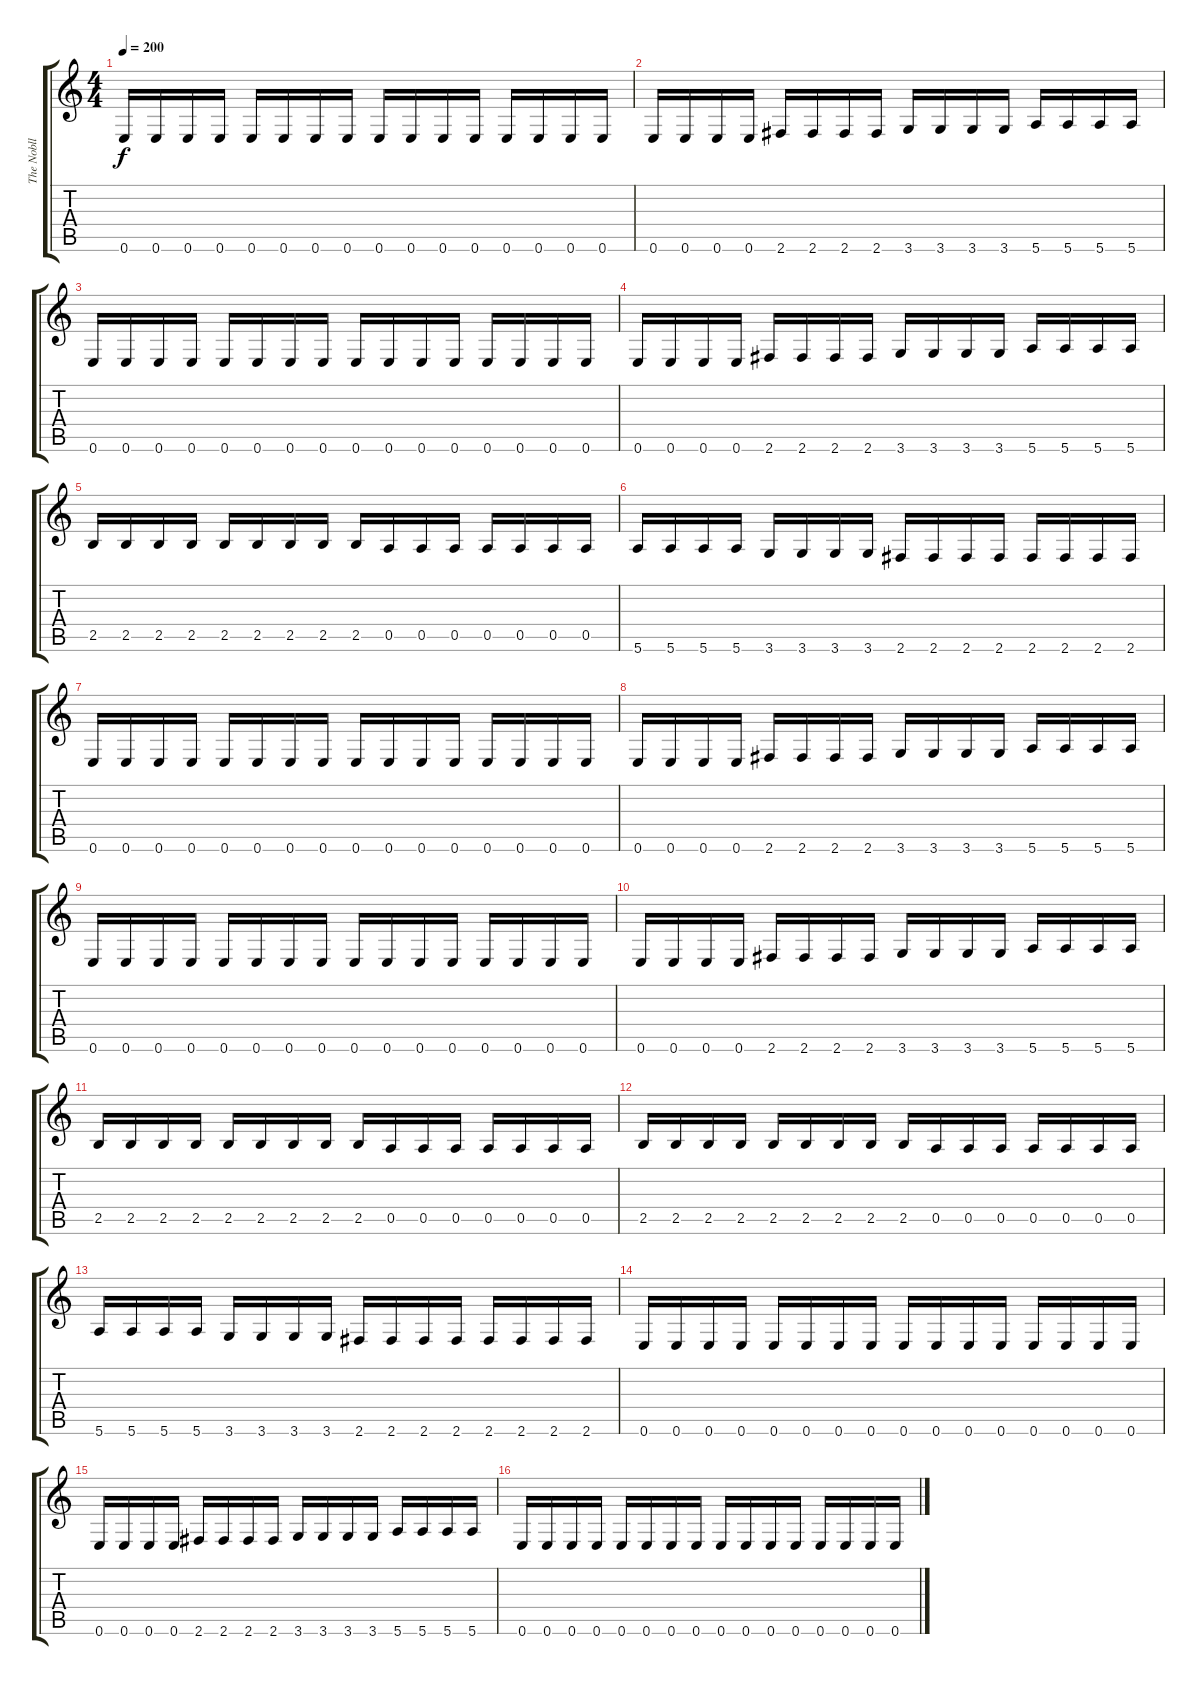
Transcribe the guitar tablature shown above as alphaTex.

\track ("The Nobll" "The Nobll") {instrument overdrivenguitar}
\staff {score tabs}
\tuning (E4 B3 G3 D3 A2 E2) {hide}
\ts (4 4)
\tempo 200
\clef g2
\ks c
0.6.16{dy f instrument overdrivenguitar} 0.6.16 0.6.16 0.6.16 0.6.16 0.6.16 0.6.16 0.6.16 0.6.16 0.6.16 0.6.16 0.6.16 0.6.16 0.6.16 0.6.16 0.6.16 |
0.6.16 0.6.16 0.6.16 0.6.16 2.6.16 2.6.16 2.6.16 2.6.16 3.6.16 3.6.16 3.6.16 3.6.16 5.6.16 5.6.16 5.6.16 5.6.16 |
0.6.16 0.6.16 0.6.16 0.6.16 0.6.16 0.6.16 0.6.16 0.6.16 0.6.16 0.6.16 0.6.16 0.6.16 0.6.16 0.6.16 0.6.16 0.6.16 |
0.6.16 0.6.16 0.6.16 0.6.16 2.6.16 2.6.16 2.6.16 2.6.16 3.6.16 3.6.16 3.6.16 3.6.16 5.6.16 5.6.16 5.6.16 5.6.16 |
2.5.16 2.5.16 2.5.16 2.5.16 2.5.16 2.5.16 2.5.16 2.5.16 2.5.16 0.5.16 0.5.16 0.5.16 0.5.16 0.5.16 0.5.16 0.5.16 |
5.6.16 5.6.16 5.6.16 5.6.16 3.6.16 3.6.16 3.6.16 3.6.16 2.6.16 2.6.16 2.6.16 2.6.16 2.6.16 2.6.16 2.6.16 2.6.16 |
0.6.16 0.6.16 0.6.16 0.6.16 0.6.16 0.6.16 0.6.16 0.6.16 0.6.16 0.6.16 0.6.16 0.6.16 0.6.16 0.6.16 0.6.16 0.6.16 |
0.6.16 0.6.16 0.6.16 0.6.16 2.6.16 2.6.16 2.6.16 2.6.16 3.6.16 3.6.16 3.6.16 3.6.16 5.6.16 5.6.16 5.6.16 5.6.16 |
0.6.16 0.6.16 0.6.16 0.6.16 0.6.16 0.6.16 0.6.16 0.6.16 0.6.16 0.6.16 0.6.16 0.6.16 0.6.16 0.6.16 0.6.16 0.6.16 |
0.6.16 0.6.16 0.6.16 0.6.16 2.6.16 2.6.16 2.6.16 2.6.16 3.6.16 3.6.16 3.6.16 3.6.16 5.6.16 5.6.16 5.6.16 5.6.16 |
2.5.16 2.5.16 2.5.16 2.5.16 2.5.16 2.5.16 2.5.16 2.5.16 2.5.16 0.5.16 0.5.16 0.5.16 0.5.16 0.5.16 0.5.16 0.5.16 |
2.5.16 2.5.16 2.5.16 2.5.16 2.5.16 2.5.16 2.5.16 2.5.16 2.5.16 0.5.16 0.5.16 0.5.16 0.5.16 0.5.16 0.5.16 0.5.16 |
5.6.16 5.6.16 5.6.16 5.6.16 3.6.16 3.6.16 3.6.16 3.6.16 2.6.16 2.6.16 2.6.16 2.6.16 2.6.16 2.6.16 2.6.16 2.6.16 |
0.6.16 0.6.16 0.6.16 0.6.16 0.6.16 0.6.16 0.6.16 0.6.16 0.6.16 0.6.16 0.6.16 0.6.16 0.6.16 0.6.16 0.6.16 0.6.16 |
0.6.16 0.6.16 0.6.16 0.6.16 2.6.16 2.6.16 2.6.16 2.6.16 3.6.16 3.6.16 3.6.16 3.6.16 5.6.16 5.6.16 5.6.16 5.6.16 |
0.6.16 0.6.16 0.6.16 0.6.16 0.6.16 0.6.16 0.6.16 0.6.16 0.6.16 0.6.16 0.6.16 0.6.16 0.6.16 0.6.16 0.6.16 0.6.16
